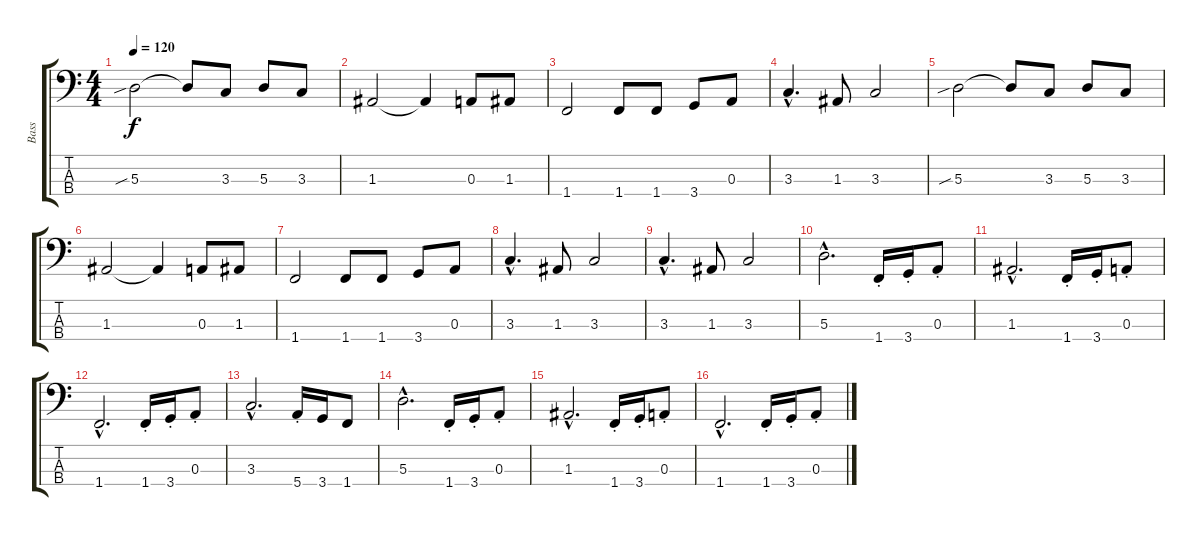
\track ("Bass" "Bass") {instrument electricbassfinger}
\staff {score tabs}
\tuning (G2 D2 A1 E1) {hide}
\ts (4 4)
\tempo 120
\clef f4
\ks c
5.3{sib}.2{dy f} 5.3{t}.8 3.3.8 5.3.8 3.3.8 |
1.3.2 1.3{t}.4 0.3.8 1.3.8 |
1.4.2 1.4.8 1.4.8 3.4.8 0.3.8 |
3.3{hac}.4{d} 1.3.8 3.3.2 |
5.3{sib}.2 5.3{t}.8 3.3.8 5.3.8 3.3.8 |
1.3.2 1.3{t}.4 0.3.8 1.3.8 |
1.4.2 1.4.8 1.4.8 3.4.8 0.3.8 |
3.3{hac}.4{d} 1.3.8 3.3.2 |
3.3{hac}.4{d} 1.3.8 3.3.2 |
5.3{hac}.2{d} 1.4{st}.16 3.4{st}.16 0.3{st}.8 |
1.3{hac}.2{d} 1.4{st}.16 3.4{st}.16 0.3{st}.8 |
1.4{hac}.2{d} 1.4{st}.16 3.4{st}.16 0.3{st}.8 |
3.3{hac}.2{d} 5.4{st}.16 3.4.16 1.4.8 |
5.3{hac}.2{d} 1.4{st}.16 3.4{st}.16 0.3{st}.8 |
1.3{hac}.2{d} 1.4{st}.16 3.4{st}.16 0.3{st}.8 |
1.4{hac}.2{d} 1.4{st}.16 3.4{st}.16 0.3{st}.8
